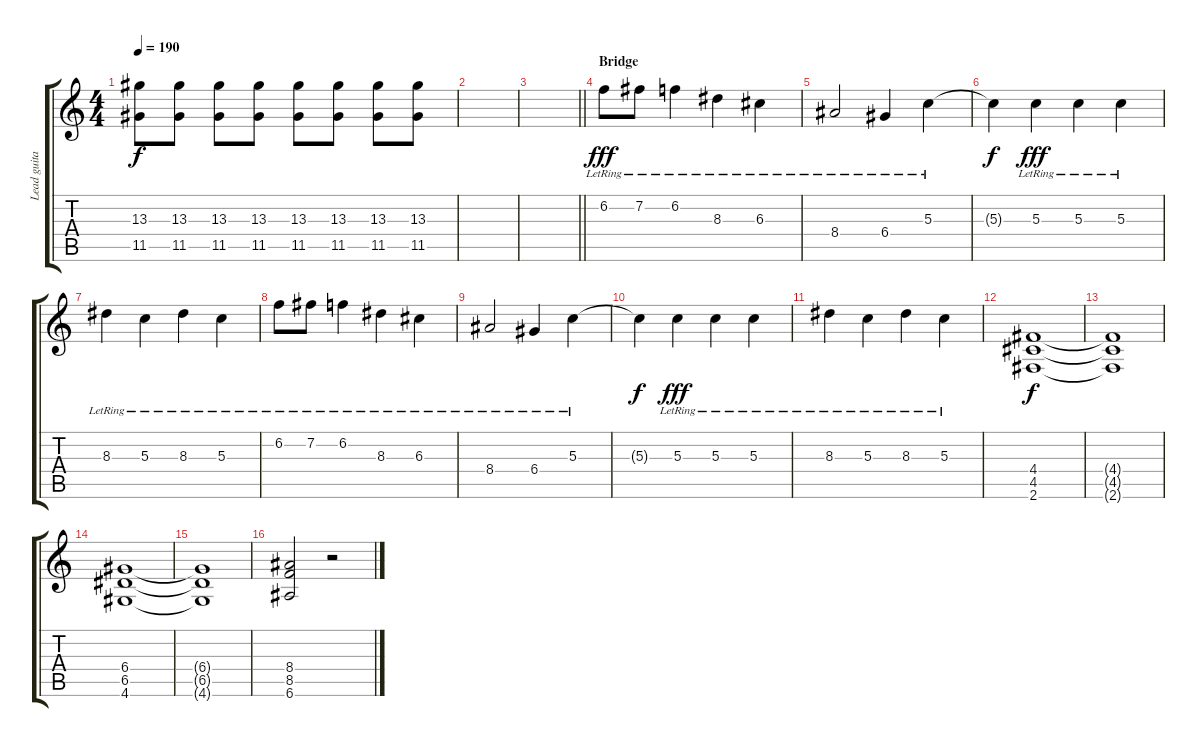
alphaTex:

\track ("Lead guitar" "Lead guita") {instrument overdrivenguitar}
\staff {score tabs}
\tuning (E4 B3 G3 D3 A2 E2) {hide}
\ts (4 4)
\tempo 190
\clef g2
\ks c
(13.3 11.5).8{dy f} (13.3 11.5).8 (13.3 11.5).8 (13.3 11.5).8 (13.3 11.5).8 (13.3 11.5).8 (13.3 11.5).8 (13.3 11.5).8 |
|
\barLineRight lightlight
|
\section ("" "Bridge")
6.2{lr}.8{dy fff} 7.2{lr}.8 6.2{lr}.4 8.3{lr}.4 6.3{lr}.4 |
8.4{lr}.2 6.4{lr}.4 5.3{lr}.4 |
5.3{t}.4{dy f} 5.3{lr}.4{dy fff} 5.3{lr}.4 5.3{lr}.4 |
8.3{lr}.4 5.3{lr}.4 8.3{lr}.4 5.3{lr}.4 |
6.2{lr}.8 7.2{lr}.8 6.2{lr}.4 8.3{lr}.4 6.3{lr}.4 |
8.4{lr}.2 6.4{lr}.4 5.3{lr}.4 |
5.3{t}.4{dy f} 5.3{lr}.4{dy fff} 5.3{lr}.4 5.3{lr}.4 |
8.3{lr}.4 5.3{lr}.4 8.3{lr}.4 5.3{lr}.4 |
(4.4 4.5 2.6).1{dy f} |
(4.4{t} 4.5{t} 2.6{t}).1 |
(6.4 6.5 4.6).1 |
(6.4{t} 6.5{t} 4.6{t}).1 |
(8.4 8.5 6.6).2 r.2
